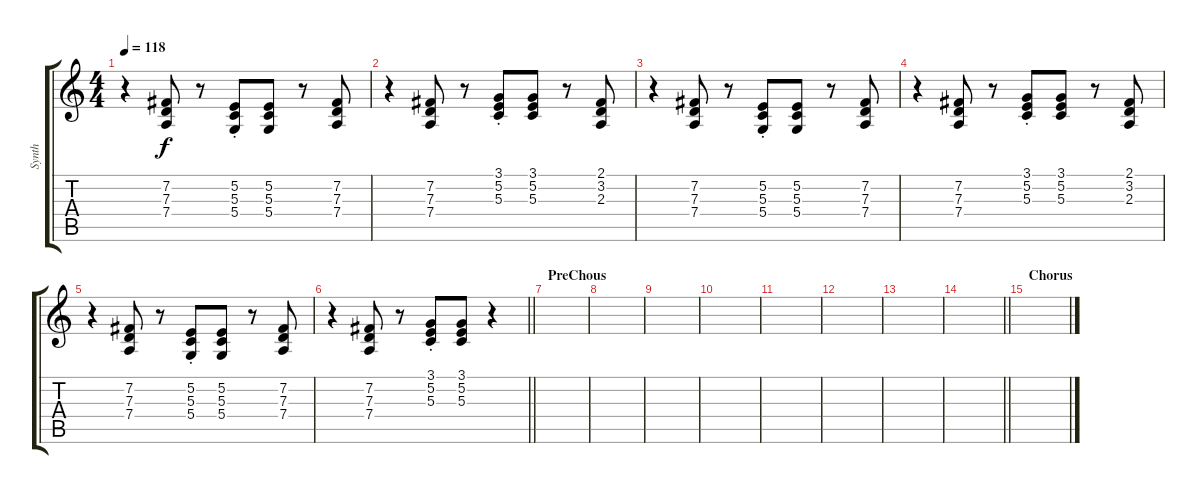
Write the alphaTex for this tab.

\track ("Synth" "Synth") {instrument lead1square bank 255}
\staff {score tabs}
\tuning (E4 B3 G3 D3 A2 E2) {hide}
\ts (4 4)
\tempo 118
\clef g2
\ks c
r.4{dy f} (7.2 7.3 7.4).8 r.8 (5.2{st} 5.3{st} 5.4{st}).8 (5.2 5.3 5.4).8 r.8 (7.2 7.3 7.4).8 |
r.4 (7.2 7.3 7.4).8 r.8 (3.1{st} 5.2{st} 5.3{st}).8 (3.1 5.2 5.3).8 r.8 (2.1 3.2 2.3).8 |
r.4 (7.2 7.3 7.4).8 r.8 (5.2{st} 5.3{st} 5.4{st}).8 (5.2 5.3 5.4).8 r.8 (7.2 7.3 7.4).8 |
r.4 (7.2 7.3 7.4).8 r.8 (3.1{st} 5.2{st} 5.3{st}).8 (3.1 5.2 5.3).8 r.8 (2.1 3.2 2.3).8 |
r.4 (7.2 7.3 7.4).8 r.8 (5.2{st} 5.3{st} 5.4{st}).8 (5.2 5.3 5.4).8 r.8 (7.2 7.3 7.4).8 |
\barLineRight lightlight
r.4 (7.2 7.3 7.4).8 r.8 (3.1{st} 5.2{st} 5.3{st}).8 (3.1 5.2 5.3).8 r.4 |
\section ("" "PreChous")
|
|
|
|
|
|
|
\barLineRight lightlight
|
\section ("" "Chorus")
